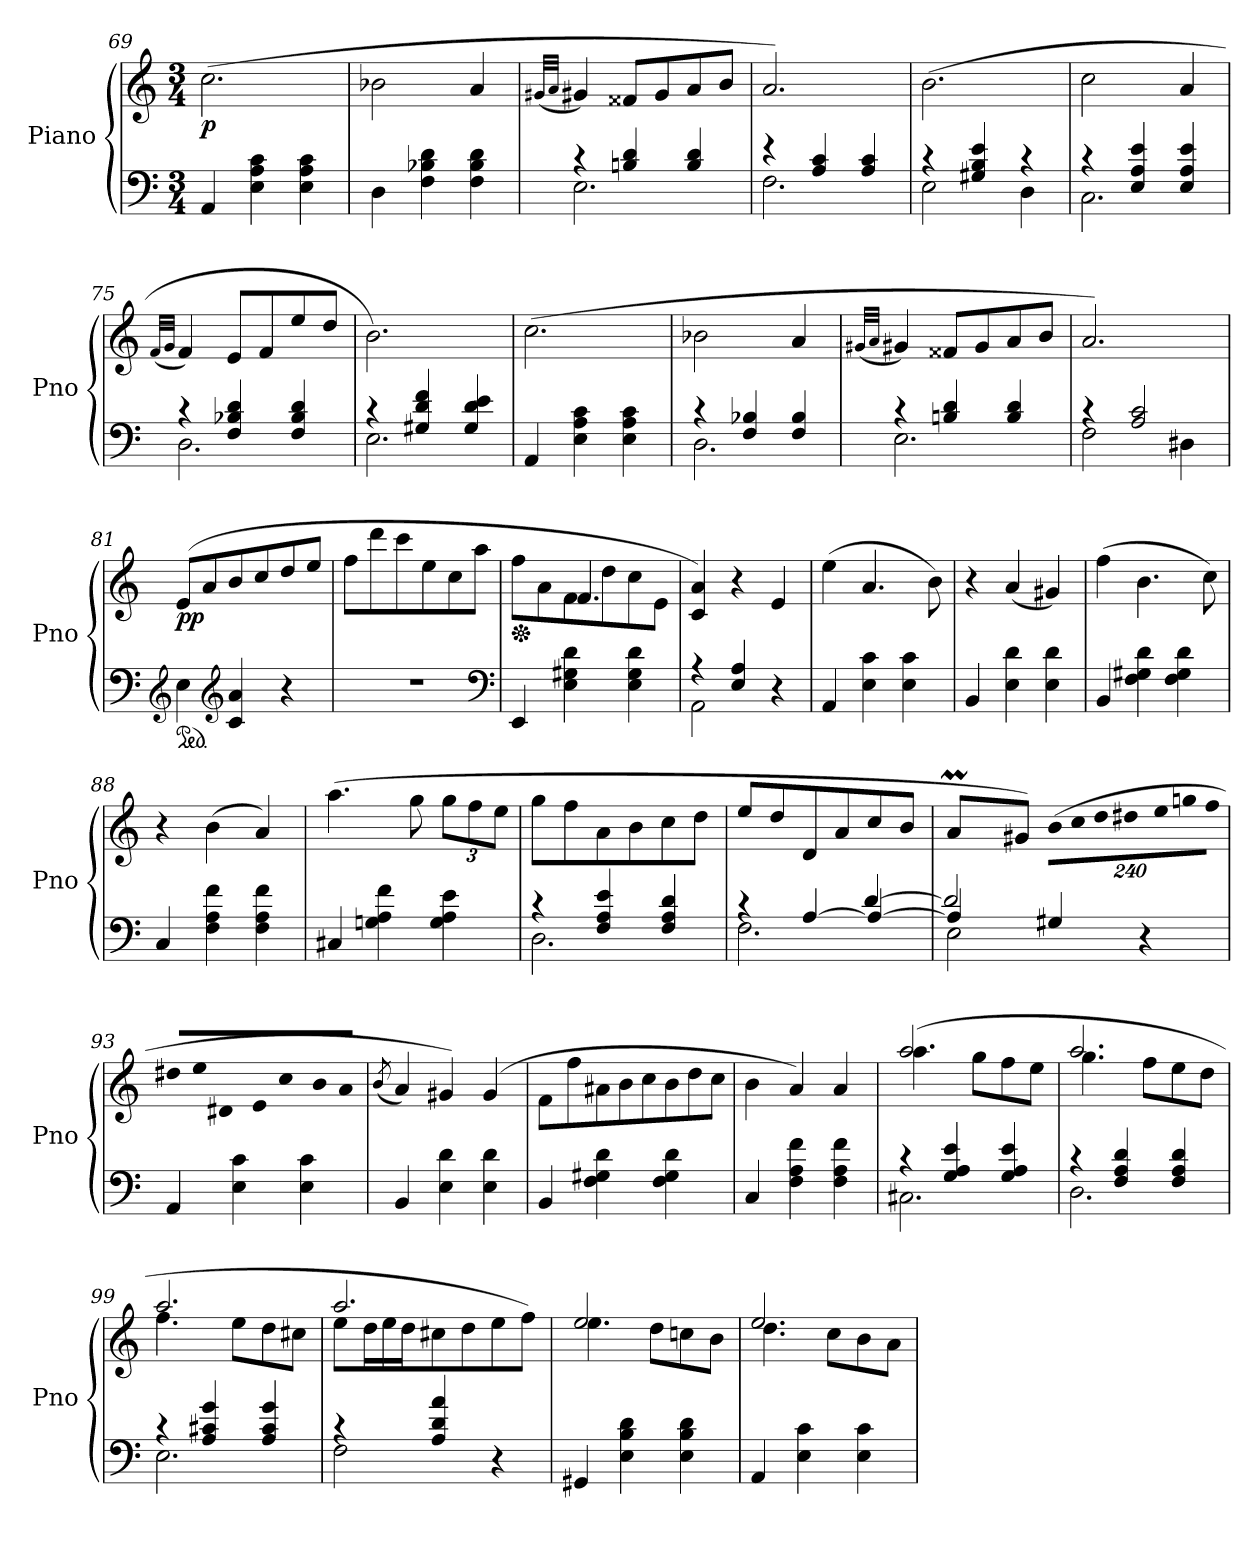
**kern	**kern	**dynam
*part1	*part1	*part1
*staff2	*staff1	*staff1/2
*I"Piano	*	*
*I'Pno	*	*
*clefF4	*clefG2	*
*k[]	*k[]	*
*C:	*C:	*
*M3/4	*M3/4	*
=69	=69	=69
!	!	!LO:DY:b
4AA/	(2.cc\	p
4E\ 4A\ 4c\	.	.
4E\ 4A\ 4c\	.	.
=70	=70	=70
4D\	2b-X\	.
4F\ 4B-X\ 4d\	.	.
4F\ 4B-\ 4d\	4a/	.
=71	=71	=71
.	(32qg#X/LLL	.
.	32qa/JJJ	.
*^	*	*
4rc	2.E\	4g#/)	.
4Bn/ 4d/	.	8f##X/L	.
.	.	8g#/	.
4B/ 4d/	.	8a/	.
.	.	8b/J	.
=72	=72	=72	=72
4re	2.F\	2.a/)	.
4A/ 4c/	.	.	.
4A/ 4c/	.	.	.
!!LO:PB:g=z
=73	=73	=73	=73
4rc	2E\	(2.b\	.
4G#X/ 4B/ 4e/	.	.	.
4rc	4D\	.	.
=74	=74	=74	=74
4rc	2.C\	2cc\	.
4E/ 4A/ 4e/	.	.	.
4E/ 4A/ 4e/	.	4a/	.
=75	=75	=75	=75
.	.	(32qf/LLL	.
.	.	32qg/JJJ	.
4rc	2.D\	4f/)	.
4F/ 4B-X/ 4d/	.	8e/L	.
.	.	8f/	.
4F/ 4B-/ 4d/	.	8ee/	.
.	.	8dd/J	.
=76	=76	=76	=76
4rc	2.E\	2.b\)	.
4G#X/ 4d/ 4f/	.	.	.
4G#/ 4d/ 4e/	.	.	.
*v	*v	*	*
=77	=77	=77
4AA/	(2.cc\	.
4E\ 4A\ 4c\	.	.
4E\ 4A\ 4c\	.	.
=78	=78	=78
*^	*	*
4rc	2.D\	2b-X\	.
4F/ 4B-X/	.	.	.
4F/ 4B-/	.	4a/	.
=79	=79	=79	=79
.	.	(32qg#X/LLL	.
.	.	32qa/JJJ	.
4rc	2.E\	4g#/)	.
4Bn/ 4d/	.	8f##X/L	.
.	.	8g#/	.
4B/ 4d/	.	8a/	.
.	.	8b/J	.
=80	=80	=80	=80
4rc	2F\	2.a/)	.
2A/ 2c/	.	.	.
.	4D#X\	.	.
*v	*v	*	*
!!LO:LB:g=z
=81	=81	=81
*ped	*	*
*^	*	*
!	!	!	!LO:DY:b
*v	*v	*	*
4E\	(8e/L	pp
.	8a/	.
*clefG2	*	*
4c/ 4a/	8b/	.
.	8cc/	.
4r	8dd/	.
.	8ee/J	.
=82	=82	=82
2.r	8ff\L	.
.	8ddd\	.
.	8ccc\	.
.	8ee\	.
.	8cc\	.
.	8aa\J	.
*clefF4	*	*
=83	=83	=83
*	*Xped	*
*	*^	*
4EE/	8ff\L	4ryy	.
.	8a\	.	.
4E\ 4G#X\ 4d\	8f\	4.f/	.
.	8dd\	.	.
4E\ 4G#\ 4d\	8cc\	.	.
.	8e\J	8ryy	.
*	*v	*v	*
=84	=84	=84
*^	*	*
4rA	2AA\	4c/ 4a/)	.
4E/ 4A/	.	4r	.
4r	4ryy	4e/	.
*v	*v	*	*
=85	=85	=85
4AA/	(4ee\	.
4E\ 4c\	4.a/	.
4E\ 4c\	.	.
.	8b\)	.
=86	=86	=86
4BB/	4r	.
4E\ 4d\	(4a/	.
4E\ 4d\	4g#X/)	.
=87	=87	=87
4BB/	(4ff\	.
4F\ 4G#X\ 4d\	4.b\	.
4F\ 4G#\ 4d\	.	.
.	8cc\)	.
!!LO:LB:g=z
=88	=88	=88
4C/	4r	.
4F\ 4A\ 4f\	(4b\	.
4F\ 4A\ 4f\	4a/)	.
=89	=89	=89
4C#X/	(4.aa\	.
4Gn\ 4A\ 4f\	.	.
.	8gg\	.
*	*Xbrackettup	*
4G\ 4A\ 4e\	12gg\L	.
.	12ff\	.
.	12ee\J	.
=90	=90	=90
*^	*	*
4rc	2.D\	8gg\L	.
.	.	8ff\	.
4F/ 4A/ 4e/	.	8a\	.
.	.	8b\	.
4F/ 4A/ 4d/	.	8cc\	.
.	.	8dd\J	.
=91	=91	=91	=91
*	*^	*	*
4rc	2.F\	2ryy	8ee/L	.
.	.	.	8dd/	.
[4A/	.	.	8d/	.
.	.	.	8a/	.
4A/_	.	[4d/	8cc/	.
.	.	.	8b/J	.
=92	=92	=92	=92	=92
*	*	*	*^	*
4A/]	2E\	2d/]	8aM/L	24ryy	.
*	*	*	*	*Xtuplet	*
.	.	.	.	24byy	.
.	.	.	.	24ayy	.
.	.	.	8g#X/J)	1920ryy	.
.	.	.	.	1920%1199ryy	.
*	*	*	*tuplet	*	*
!	!	!	!LO:N:vis=8	!	!
4G#X/	.	.	(1920%137b\L	.	.
!	!	!	!LO:N:vis=8	!	!
.	.	.	1920%137cc\	.	.
!	!	!	!LO:N:vis=8	!	!
.	.	.	1920%137dd\	.	.
!	!	!	!LO:N:vis=8	!	!
.	.	.	1920%137dd#X\	.	.
4r	4ryy	4ryy	.	.	.
!	!	!	!LO:N:vis=8	!	!
.	.	.	1920%137ee\	.	.
!	!	!	!LO:N:vis=8	!	!
.	.	.	1920%137ggn\	.	.
!	!	!	!LO:N:vis=8	!	!
.	.	.	1920%137ff\J	.	.
.	.	.	1920ryy	.	.
*v	*v	*v	*	*	*
*	*v	*v	*
=93	=93	=93
!	!LO:N:vis=8	!
4AA/	384%41dd#X/L	.
!	!LO:N:vis=8	!
.	384%41ee/	.
!	!LO:N:vis=8	!
.	384%41d#X/	.
4E\ 4c\	.	.
!	!LO:N:vis=8	!
.	384%41e/	.
!	!LO:N:vis=8	!
.	384%41cc/	.
4E\ 4c\	.	.
!	!LO:N:vis=8	!
.	384%41b/	.
!	!LO:N:vis=8	!
.	384%41a/J	.
.	384ryy	.
!!LO:LB:g=z
=94	=94	=94
.	(8qb/	.
4BB/	4a/)	.
4E\ 4d\	4g#X/)	.
4E\ 4d\	(4g#/	.
=95	=95	=95
4BB/	8f\L	.
.	8ff\	.
*	*brackettup	*
4F\ 4G#X\ 4d\	12a#X\	.
.	12b\	.
.	12cc\	.
4F\ 4G#\ 4d\	12b\	.
.	12dd\	.
.	12cc\J	.
=96	=96	=96
4C/	4b\	.
4F\ 4A\ 4f\	4a/)	.
4F\ 4A\ 4f\	4a/	.
=97	=97	=97
*^	*^	*
4rc	2.C#X\	(2.aa/	4.aa\	.
4G/ 4A/ 4e/	.	.	.	.
.	.	.	8gg\L	.
4G/ 4A/ 4e/	.	.	8ff\	.
.	.	.	8ee\J	.
=98	=98	=98	=98	=98
4rc	2.D\	2.aa/	4.gg\	.
4F/ 4A/ 4d/	.	.	.	.
.	.	.	8ff\L	.
4F/ 4A/ 4d/	.	.	8ee\	.
.	.	.	8dd\J	.
=99	=99	=99	=99	=99
4rc	2.E\	2.aa/	4.ff\	.
4A/ 4c#X/ 4g/	.	.	.	.
.	.	.	8ee\L	.
4A/ 4c#/ 4g/	.	.	8dd\	.
.	.	.	8cc#X\J	.
!!LO:LB:g=z	!!
=100	=100	=100	=100	=100
4rc	2F\	2.aa/	8ee\L	.
*	*	*	*Xbrackettup	*
.	.	.	24dd\L	.
.	.	.	24ee\	.
.	.	.	24dd\J	.
4A/ 4d/ 4a/	.	.	8cc#X\	.
.	.	.	8dd\	.
4r	4ryy	.	8ee\	.
.	.	.	8ff\J)	.
*v	*v	*	*	*
=101	=101	=101	=101
4GG#X/	2.ee/	4.ee\	.
4E\ 4B\ 4d\	.	.	.
.	.	8dd\L	.
4E\ 4B\ 4d\	.	8ccn\	.
.	.	8b\J	.
=102	=102	=102	=102
4AA/	2.ee/	4.dd\	.
4E\ 4c\	.	.	.
.	.	8cc\L	.
4E\ 4c\	.	8b\	.
.	.	8a\J	.
*	*v	*v	*
=	=	=
*-	*-	*-
